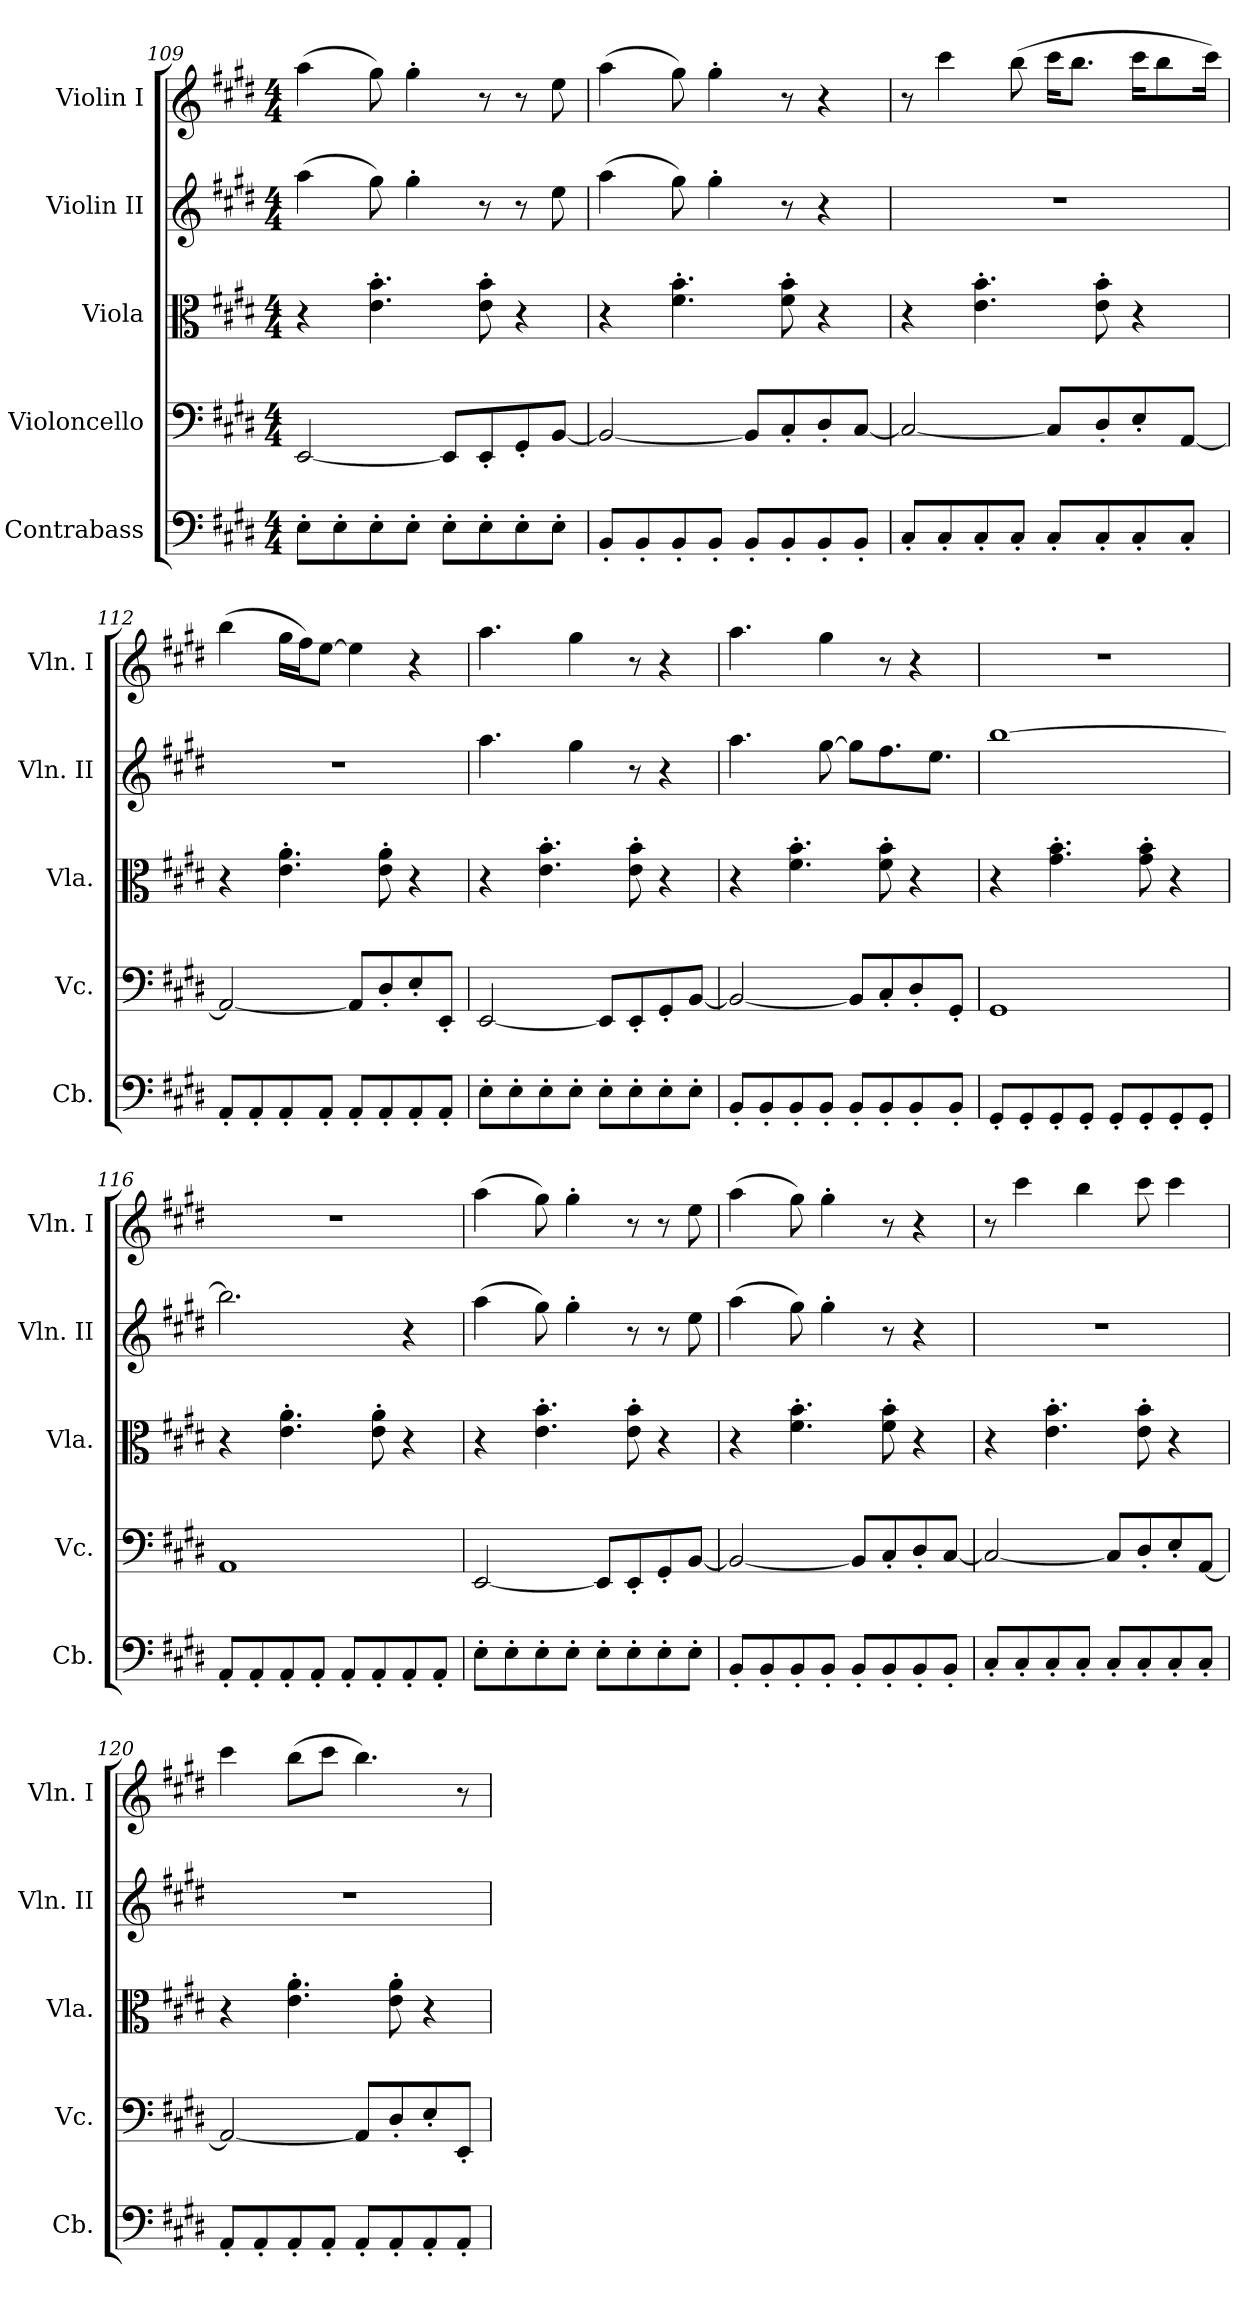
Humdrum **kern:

**kern	**kern	**kern	**kern	**kern
*part5	*part4	*part3	*part2	*part1
*staff5	*staff4	*staff3	*staff2	*staff1
*I"Contrabass	*I"Violoncello	*I"Viola	*I"Violin II	*I"Violin I
*I'Cb.	*I'Vc.	*I'Vla.	*I'Vln. II	*I'Vln. I
*clefF4	*clefF4	*clefC3	*clefG2	*clefG2
*ITrd7c12	*	*	*	*
*k[f#c#g#d#]	*k[f#c#g#d#]	*k[f#c#g#d#]	*k[f#c#g#d#]	*k[f#c#g#d#]
*M4/4	*M4/4	*M4/4	*M4/4	*M4/4
=109	=109	=109	=109	=109
8EE'\L	[2EE/	4r	(>4aa\	(>4aa\
8EE'\	.	.	.	.
8EE'\	.	4.e\' 4.b\'	8gg#\)	8gg#\)
8EE'\J	.	.	4gg#'\	4gg#'\
8EE'\L	8EE/L]	.	.	.
8EE'\	8EE'/	8e\' 8b\'	8r	8r
8EE'\	8GG#'/	4r	8r	8r
8EE'\J	[8BB/J	.	8ee\	8ee\
=110	=110	=110	=110	=110
8BBB'/L	2BB/_	4r	(>4aa\	(>4aa\
8BBB'/	.	.	.	.
8BBB'/	.	4.f#\' 4.b\'	8gg#\)	8gg#\)
8BBB'/J	.	.	4gg#'\	4gg#'\
8BBB'/L	8BB/L]	.	.	.
8BBB'/	8C#'/	8f#\' 8b\'	8r	8r
8BBB'/	8D#'/	4r	4r	4r
8BBB'/J	[8C#/J	.	.	.
=111	=111	=111	=111	=111
8CC#'/L	2C#/_	4r	1r	8r
8CC#'/	.	.	.	4ccc#\
8CC#'/	.	4.e\' 4.b\'	.	.
8CC#'/J	.	.	.	(>8bb\
8CC#'/L	8C#/L]	.	.	16ccc#\KL
.	.	.	.	8.bb\J
8CC#'/	8D#'/	8e\' 8b\'	.	.
8CC#'/	8E'/	4r	.	16ccc#\KL
.	.	.	.	8bb\
8CC#'/J	[8AA/J	.	.	.
.	.	.	.	16ccc#\Jk)
!!LO:PB:g=z
=112	=112	=112	=112	=112
8AAA'/L	2AA/_	4r	1r	(>4bb\
8AAA'/	.	.	.	.
8AAA'/	.	4.e\' 4.a\'	.	16gg#\LL
.	.	.	.	16ff#\J)
8AAA'/J	.	.	.	[8ee\J
8AAA'/L	8AA/L]	.	.	4ee\]
8AAA'/	8D#'/	8e\' 8a\'	.	.
8AAA'/	8E'/	4r	.	4r
8AAA'/J	8EE'/J	.	.	.
=113	=113	=113	=113	=113
8EE'\L	[2EE/	4r	4.aa\	4.aa\
8EE'\	.	.	.	.
8EE'\	.	4.e\' 4.b\'	.	.
8EE'\J	.	.	4gg#\	4gg#\
8EE'\L	8EE/L]	.	.	.
8EE'\	8EE'/	8e\' 8b\'	8r	8r
8EE'\	8GG#'/	4r	4r	4r
8EE'\J	[8BB/J	.	.	.
=114	=114	=114	=114	=114
8BBB'/L	2BB/_	4r	4.aa\	4.aa\
8BBB'/	.	.	.	.
8BBB'/	.	4.f#\' 4.b\'	.	.
8BBB'/J	.	.	[8gg#\	4gg#\
8BBB'/L	8BB/L]	.	8gg#\L]	.
8BBB'/	8C#'/	8f#\' 8b\'	8.ff#\	8r
8BBB'/	8D#'/	4r	.	4r
.	.	.	8.ee\J	.
8BBB'/J	8GG#'/J	.	.	.
=115	=115	=115	=115	=115
8GGG#'/L	1GG#	4r	[1bb	1r
8GGG#'/	.	.	.	.
8GGG#'/	.	4.g#\' 4.b\'	.	.
8GGG#'/J	.	.	.	.
8GGG#'/L	.	.	.	.
8GGG#'/	.	8g#\' 8b\'	.	.
8GGG#'/	.	4r	.	.
8GGG#'/J	.	.	.	.
!!LO:LB:g=z
=116	=116	=116	=116	=116
8AAA'/L	1AA	4r	2.bb\]	1r
8AAA'/	.	.	.	.
8AAA'/	.	4.e\' 4.a\'	.	.
8AAA'/J	.	.	.	.
8AAA'/L	.	.	.	.
8AAA'/	.	8e\' 8a\'	.	.
8AAA'/	.	4r	4r	.
8AAA'/J	.	.	.	.
=117	=117	=117	=117	=117
8EE'\L	[2EE/	4r	(>4aa\	(>4aa\
8EE'\	.	.	.	.
8EE'\	.	4.e\' 4.b\'	8gg#\)	8gg#\)
8EE'\J	.	.	4gg#'\	4gg#'\
8EE'\L	8EE/L]	.	.	.
8EE'\	8EE'/	8e\' 8b\'	8r	8r
8EE'\	8GG#'/	4r	8r	8r
8EE'\J	[8BB/J	.	8ee\	8ee\
=118	=118	=118	=118	=118
8BBB'/L	2BB/_	4r	(>4aa\	(>4aa\
8BBB'/	.	.	.	.
8BBB'/	.	4.f#\' 4.b\'	8gg#\)	8gg#\)
8BBB'/J	.	.	4gg#'\	4gg#'\
8BBB'/L	8BB/L]	.	.	.
8BBB'/	8C#'/	8f#\' 8b\'	8r	8r
8BBB'/	8D#'/	4r	4r	4r
8BBB'/J	[8C#/J	.	.	.
=119	=119	=119	=119	=119
8CC#'/L	2C#/_	4r	1r	8r
8CC#'/	.	.	.	4ccc#\
8CC#'/	.	4.e\' 4.b\'	.	.
8CC#'/J	.	.	.	4bb\
8CC#'/L	8C#/L]	.	.	.
8CC#'/	8D#'/	8e\' 8b\'	.	8ccc#\
8CC#'/	8E'/	4r	.	4ccc#\
8CC#'/J	[8AA/J	.	.	.
=120	=120	=120	=120	=120
8AAA'/L	2AA/_	4r	1r	4ccc#\
8AAA'/	.	.	.	.
8AAA'/	.	4.e\' 4.a\'	.	(>8bb\L
8AAA'/J	.	.	.	8ccc#\J
8AAA'/L	8AA/L]	.	.	4.bb\)
8AAA'/	8D#'/	8e\' 8a\'	.	.
8AAA'/	8E'/	4r	.	.
8AAA'/J	8EE'/J	.	.	8r
=	=	=	=	=
*-	*-	*-	*-	*-
